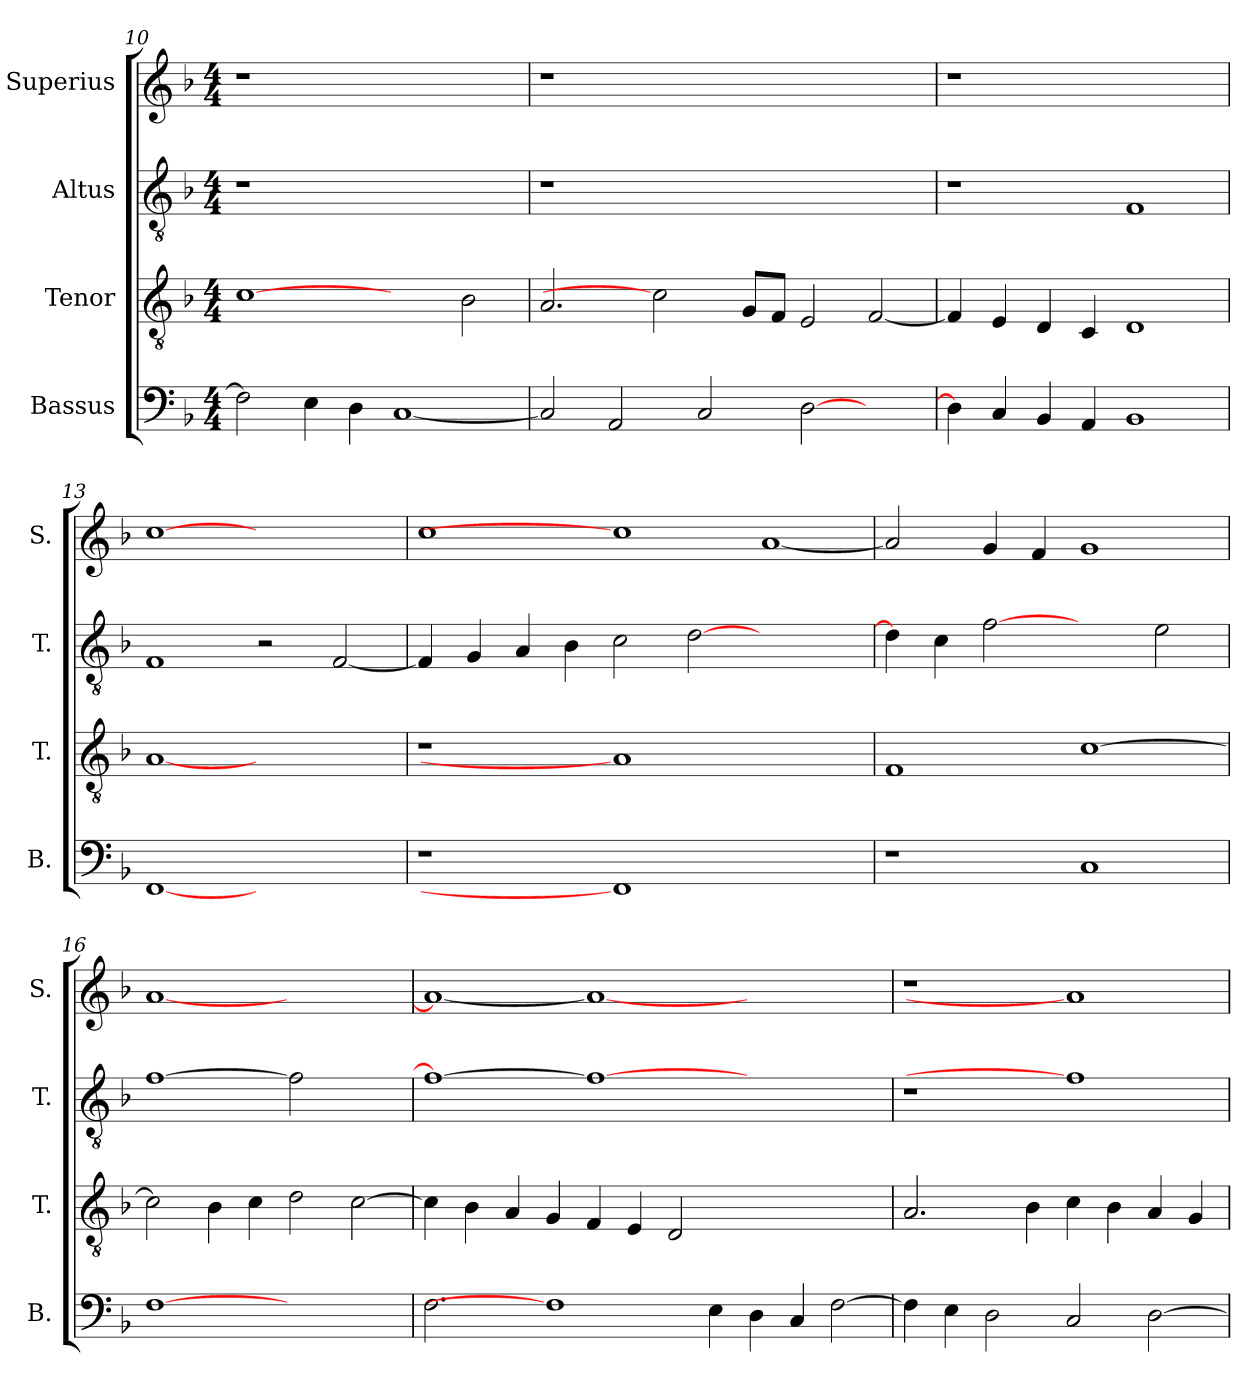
**kern	**kern	**kern	**kern
*part4	*part3	*part2	*part1
*staff4	*staff3	*staff2	*staff1
*I"Bassus	*I"Tenor	*I"Altus	*I"Superius
*I'B.	*I'T.	*I'T.	*I'S.
*clefF4	*clefGv2	*clefGv2	*clefG2
*	*ITrd7c12	*ITrd7c12	*
*k[b-]	*k[b-]	*k[b-]	*k[b-]
*F:	*F:	*F:	*F:
*M4/4	*M4/4	*M4/4	*M4/4
=10	=10	=10	=10
!	!	!LO:N:vis=1	!LO:N:vis=1
2Fi\]	[1Ci	1r	1r
4Ei\	.	.	.
4Di\	.	.	.
[<1Ci	2ryy	1ryy	1ryy
.	2BB-i\	.	.
=11	=11	=11	=11
!	!	!LO:N:vis=1	!LO:N:vis=1
2Ci/]	2.AAi/	1r	1r
2AAi/	.	.	.
.	2Ci]	.	.
2Ci/	.	1.ryy	1.ryy
.	8GGi/L	.	.
.	8FFi/J	.	.
[>2Di\	2EEi/	.	.
2ryy	[<2FFi/	.	.
!!LO:LB:g=z
=12	=12	=12	=12
!	!	!	!LO:N:vis=1
4Di\]	4FFi/]	1r	1r
4Ci/	4EEi/	.	.
4BB-i/	4DDi/	.	.
4AAi/	4CCi/	.	.
1BB-i	1DDi	1FFi	1ryy
=13	=13	=13	=13
[1FFi	[1AAi	1FFi	[1cci
1ryy	1ryy	2r	1ryy
.	.	[<2FFi/	.
=14	=14	=14	=14
!LO:N:vis=1	!LO:N:vis=1	!	!
1r	1r	4FFi/]	1cci
.	.	4GGi/	.
.	.	4AAi/	.
.	.	4BB-i\	.
1FFi]	1AAi]	2Ci\	1cci]
.	.	[>2Di\	.
1ryy	1ryy	1ryy	[<1ai
=15	=15	=15	=15
1r	1FFi	4Di\]	2ai/]
.	.	4Ci\	.
.	.	[2Fi	4gi/
.	.	.	4fi/
1Ci	[>1Ci	2ryy	1gi
.	.	2Ei\	.
=16	=16	=16	=16
[1Fi	2Ci\]	[>1Fi	[<1ai
.	4BB-i\	.	.
.	4Ci\	.	.
1ryy	2Di\	2Fi]	1ryy
.	[>2Ci\	2ryy	.
!!LO:PB:g=z
=17	=17	=17	=17
2.Fi\	4Ci\]	1Fi_>	1ai_<
.	4BB-i\	.	.
.	4AAi/	.	.
1Fi]	4GGi/	.	.
.	4FFi/	1Fi_	1ai_
.	4EEi/	.	.
.	2DDi/	.	.
4Ei\	.	.	.
4Di\	1ryy	1ryy	1ryy
4Ci/	.	.	.
[>2Fi\	.	.	.
=18	=18	=18	=18
!	!	!LO:N:vis=1	!LO:N:vis=1
4Fi\]	2.AAi/	1r	1r
4Ei\	.	.	.
2Di\	.	.	.
.	4BB-i\	.	.
2Ci/	4Ci\	1Fi]	1ai]
.	4BB-i\	.	.
[>2Di\	4AAi/	.	.
.	4GGi/	.	.
=	=	=	=
*-	*-	*-	*-
